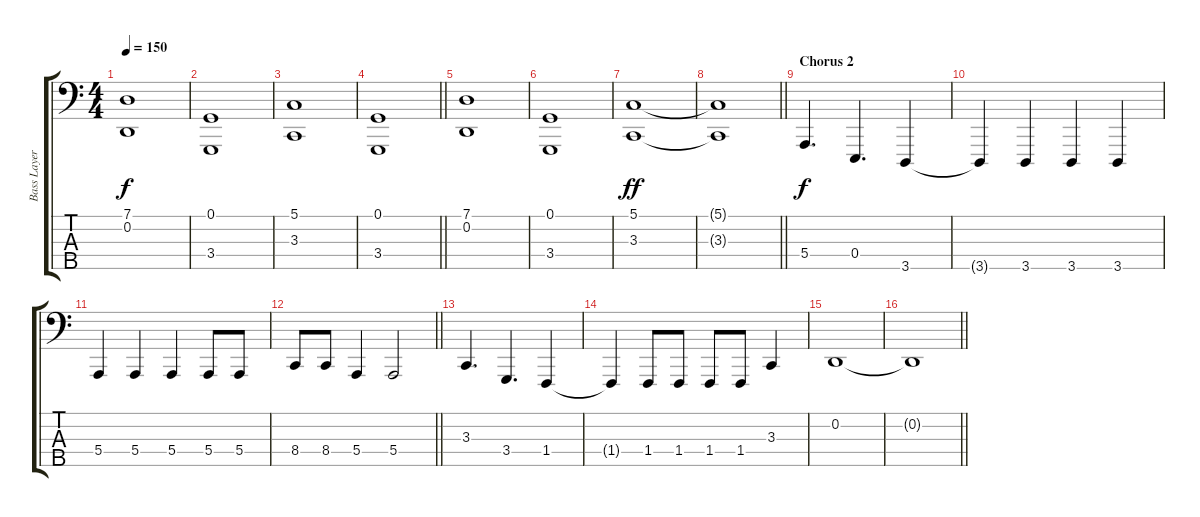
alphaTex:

\track ("Bass Layer" "Bass Layer") {instrument lead2sawtooth}
\staff {score tabs}
\tuning (G2 D2 A1 E1 B0) {hide}
\ts (4 4)
\tempo 150
\clef f4
\ks c
(7.1 0.2).1{dy f} |
(0.1 3.4).1 |
(5.1 3.3).1 |
\barLineRight lightlight
(0.1 3.4).1 |
(7.1 0.2).1 |
(0.1 3.4).1 |
(5.1 3.3).1{dy ff volume 16} |
\barLineRight lightlight
(5.1{t} 3.3{t}).1 |
\section ("" "Chorus 2")
5.4.4{d dy f volume 10 instrument electricbassfinger} 0.4.4{d} 3.5.4 |
3.5{t}.4 3.5.4 3.5.4 3.5.4 |
5.4.4 5.4.4 5.4.4 5.4.8 5.4.8 |
\barLineRight lightlight
8.4.8 8.4.8 5.4.4 5.4.2 |
3.3.4{d} 3.4.4{d} 1.4.4 |
1.4{t}.4 1.4.8 1.4.8 1.4.8 1.4.8 3.3.4 |
0.2.1 |
\barLineRight lightlight
0.2{t}.1
